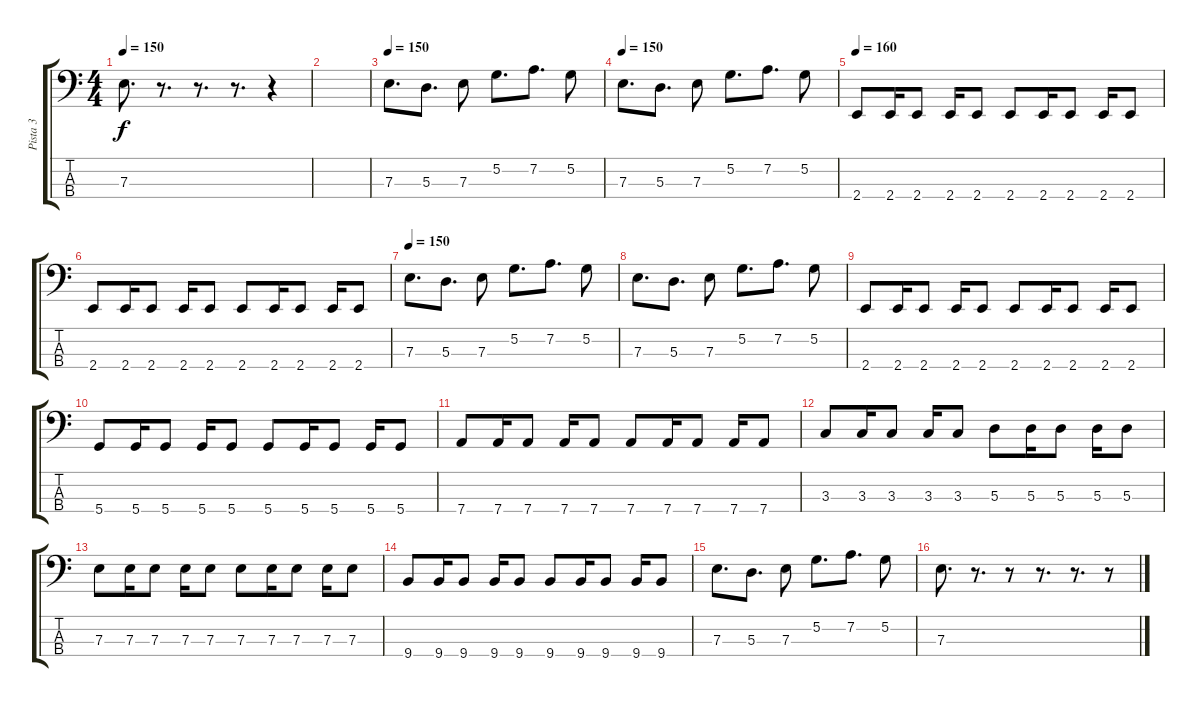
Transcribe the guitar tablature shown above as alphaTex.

\track ("Pista 3" "Pista 3") {instrument electricbasspick}
\staff {score tabs}
\tuning (G2 D2 A1 D1) {hide}
\ts (4 4)
\tempo 150
\clef f4
\ks c
7.3.8{d dy f} r.8{d} r.8{d} r.8{d} r.4 |
|
\tempo 150
7.3.8{d} 5.3.8{d} 7.3.8 5.2.8{d} 7.2.8{d} 5.2.8 |
\tempo 150
7.3.8{d} 5.3.8{d} 7.3.8 5.2.8{d} 7.2.8{d} 5.2.8 |
\tempo 160
2.4.8 2.4.16 2.4.8 2.4.16 2.4.8 2.4.8 2.4.16 2.4.8 2.4.16 2.4.8 |
2.4.8 2.4.16 2.4.8 2.4.16 2.4.8 2.4.8 2.4.16 2.4.8 2.4.16 2.4.8 |
\tempo 150
7.3.8{d} 5.3.8{d} 7.3.8 5.2.8{d} 7.2.8{d} 5.2.8 |
7.3.8{d} 5.3.8{d} 7.3.8 5.2.8{d} 7.2.8{d} 5.2.8 |
2.4.8 2.4.16 2.4.8 2.4.16 2.4.8 2.4.8 2.4.16 2.4.8 2.4.16 2.4.8 |
5.4.8 5.4.16 5.4.8 5.4.16 5.4.8 5.4.8 5.4.16 5.4.8 5.4.16 5.4.8 |
7.4.8 7.4.16 7.4.8 7.4.16 7.4.8 7.4.8 7.4.16 7.4.8 7.4.16 7.4.8 |
3.3.8 3.3.16 3.3.8 3.3.16 3.3.8 5.3.8 5.3.16 5.3.8 5.3.16 5.3.8 |
7.3.8 7.3.16 7.3.8 7.3.16 7.3.8 7.3.8 7.3.16 7.3.8 7.3.16 7.3.8 |
9.4.8 9.4.16 9.4.8 9.4.16 9.4.8 9.4.8 9.4.16 9.4.8 9.4.16 9.4.8 |
7.3.8{d} 5.3.8{d} 7.3.8 5.2.8{d} 7.2.8{d} 5.2.8 |
7.3.8{d} r.8{d} r.8 r.8{d} r.8{d} r.8
